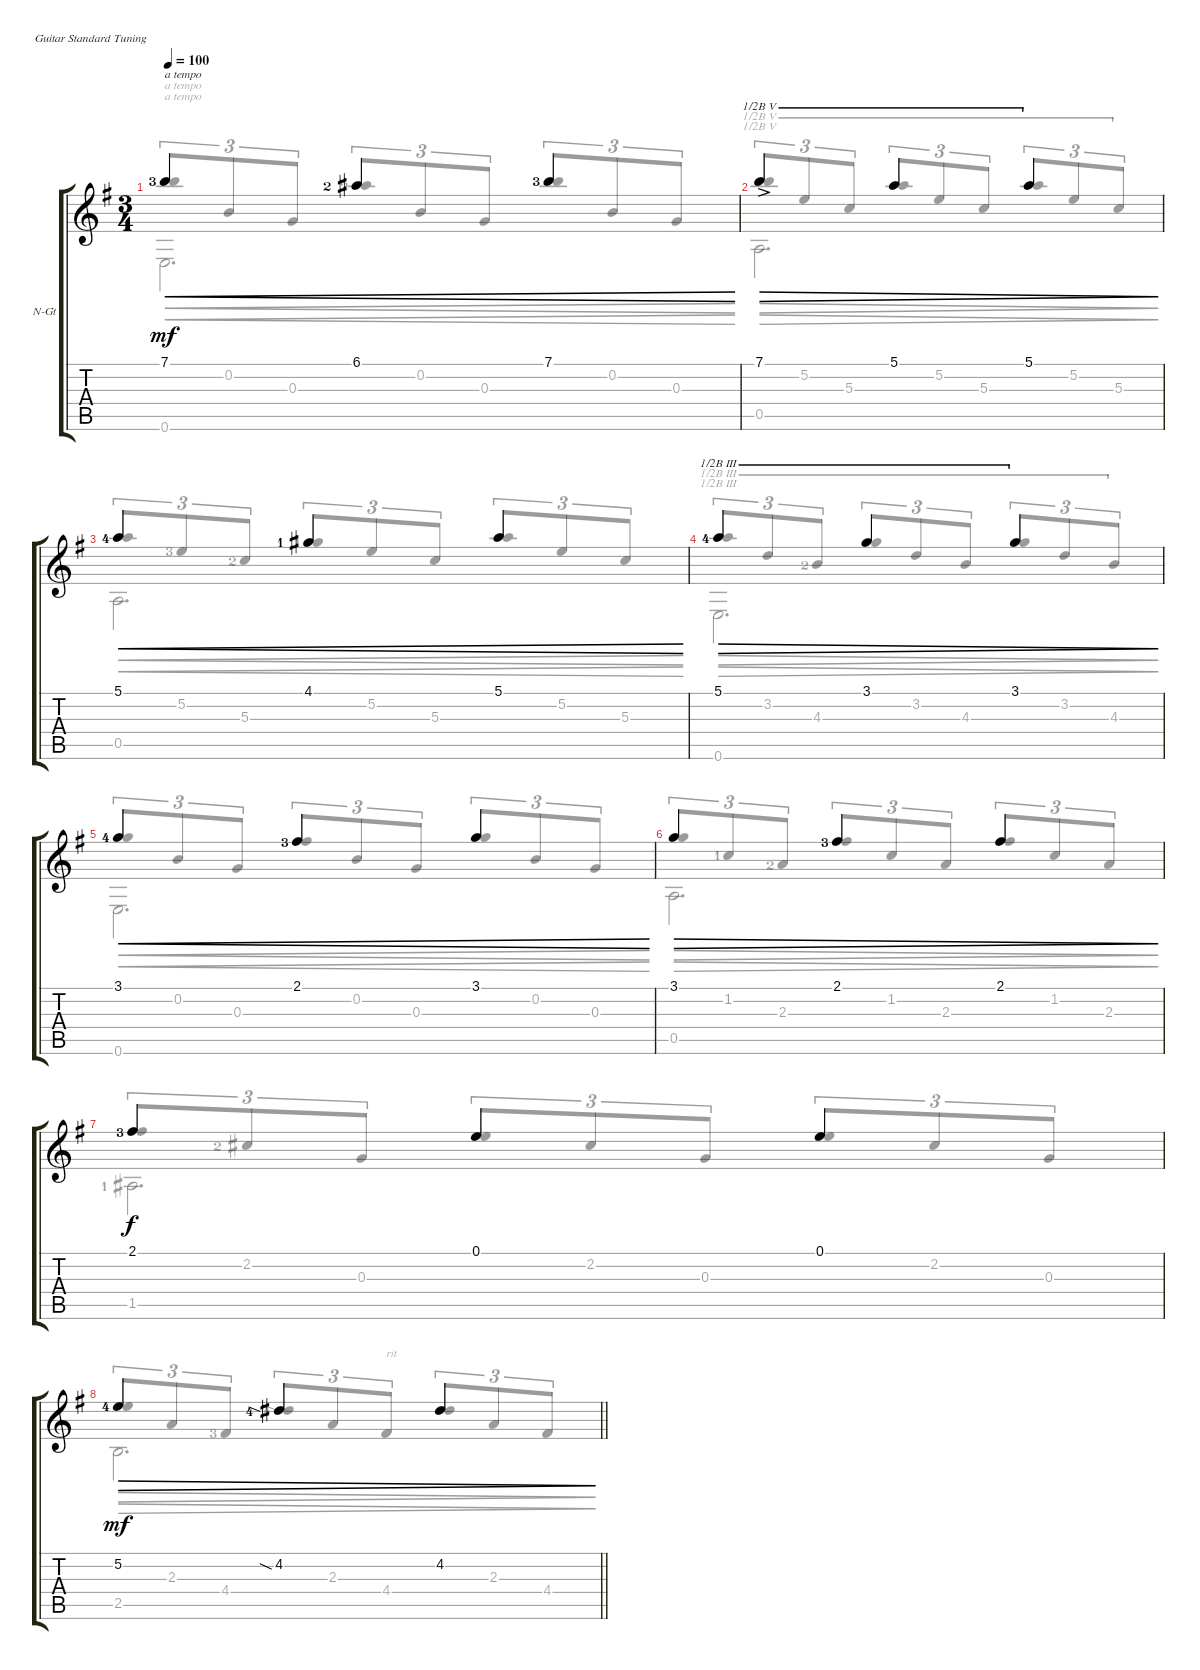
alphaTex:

\defaultSystemsLayout 4
\bracketExtendMode groupsimilarinstruments
\firstSystemTrackNameOrientation horizontal
\otherSystemsTrackNameOrientation horizontal
\track ("Nylon Guitar" "N-Gt") {instrument acousticguitarsteel}
\staff {score tabs}
\tuning (E4 B3 G3 D3 A2 E2)
\voice
\ts (3 4)
\tempo 100
\clef g2
\ks eminor
7.1{lf 4}.4{txt "a tempo" cre dy mf} 6.1{lf 3}.4{cre} 7.1{lf 4}.4{cre} |
7.1{ac}.4{dec barre (5 half)} 5.1.4{dec barre (5 half)} 5.1.4{dec barre (5 half)} |
5.1{lf 5}.4{cre} 4.1{lf 2}.4{cre} 5.1.4{cre} |
5.1{lf 5}.4{dec barre (3 half)} 3.1.4{dec barre (3 half)} 3.1.4{dec barre (3 half)} |
3.1{lf 5}.4{cre} 2.1{lf 4}.4{cre} 3.1.4{cre} |
3.1.4{dec} 2.1{lf 4}.4{dec} 2.1.4{dec} |
2.1{lf 4}.4{dy f} 0.1.4 0.1.4 |
\barLineRight lightlight
5.2{lf 5}.4{dec dy mf} 4.2{sia lf 5}.4{dec} 4.2.4{dec}
\voice
\clef g2
\ottava regular
\simile none
\ks eminor
7.1{lf 4}.8{tu (3 2) txt "a tempo" cre dy mf beam invert} 0.2.8{tu (3 2) cre} 0.3.8{tu (3 2) cre} 6.1{lf 3}.8{tu (3 2) cre beam invert} 0.2.8{tu (3 2) cre} 0.3.8{tu (3 2) cre} 7.1{lf 4}.8{tu (3 2) cre beam invert} 0.2.8{tu (3 2) cre} 0.3.8{tu (3 2) cre} |
7.1{ac}.8{tu (3 2) dec barre (5 half) beam invert} 5.2.8{tu (3 2) dec barre (5 half)} 5.3.8{tu (3 2) dec barre (5 half)} 5.1.8{tu (3 2) dec barre (5 half) beam invert} 5.2.8{tu (3 2) dec barre (5 half)} 5.3.8{tu (3 2) dec barre (5 half)} 5.1.8{tu (3 2) dec barre (5 half) beam invert} 5.2.8{tu (3 2) dec barre (5 half)} 5.3.8{tu (3 2) dec barre (5 half)} |
5.1{lf 5}.8{tu (3 2) cre beam invert} 5.2{lf 4}.8{tu (3 2) cre} 5.3{lf 3}.8{tu (3 2) cre} 4.1{lf 2}.8{tu (3 2) cre beam invert} 5.2.8{tu (3 2) cre} 5.3.8{tu (3 2) cre} 5.1.8{tu (3 2) cre beam invert} 5.2.8{tu (3 2) cre} 5.3.8{tu (3 2) cre} |
5.1{lf 5}.8{tu (3 2) dec barre (3 half) beam invert} 3.2.8{tu (3 2) dec barre (3 half)} 4.3{lf 3}.8{tu (3 2) dec barre (3 half)} 3.1.8{tu (3 2) dec barre (3 half) beam invert} 3.2.8{tu (3 2) dec barre (3 half)} 4.3.8{tu (3 2) dec barre (3 half)} 3.1.8{tu (3 2) dec barre (3 half) beam invert} 3.2.8{tu (3 2) dec barre (3 half)} 4.3.8{tu (3 2) dec barre (3 half)} |
3.1{lf 5}.8{tu (3 2) cre beam invert} 0.2.8{tu (3 2) cre} 0.3.8{tu (3 2) cre} 2.1{lf 4}.8{tu (3 2) cre beam invert} 0.2.8{tu (3 2) cre} 0.3.8{tu (3 2) cre} 3.1.8{tu (3 2) cre beam invert} 0.2.8{tu (3 2) cre} 0.3.8{tu (3 2) cre} |
3.1.8{tu (3 2) dec beam invert} 1.2{lf 2}.8{tu (3 2) dec} 2.3{lf 3}.8{tu (3 2) dec} 2.1{lf 4}.8{tu (3 2) dec beam invert} 1.2.8{tu (3 2) dec} 2.3.8{tu (3 2) dec} 2.1.8{tu (3 2) dec beam invert} 1.2.8{tu (3 2) dec} 2.3.8{tu (3 2) dec} |
2.1{lf 4}.8{tu (3 2) dy f beam invert} 2.2{lf 3}.8{tu (3 2)} 0.3.8{tu (3 2)} 0.1.8{tu (3 2) beam invert} 2.2.8{tu (3 2)} 0.3.8{tu (3 2)} 0.1.8{tu (3 2) beam invert} 2.2.8{tu (3 2)} 0.3.8{tu (3 2)} |
\barLineRight lightlight
5.2{lf 5}.8{tu (3 2) dec dy mf beam invert} 2.3.8{tu (3 2) dec} 4.4{lf 4}.8{tu (3 2) dec} 4.2{sia lf 5}.8{tu (3 2) dec beam invert} 2.3.8{tu (3 2) dec} 4.4.8{tu (3 2) txt "rit" dec} 4.2.8{tu (3 2) dec beam invert} 2.3.8{tu (3 2) dec} 4.4.8{tu (3 2) dec}
\voice
\clef g2
\ottava regular
\simile none
\ks eminor
0.6.2{d txt "a tempo" cre dy mf} |
0.5.2{d dec barre (5 half)} |
0.5.2{d cre} |
0.6.2{d dec barre (3 half)} |
0.6.2{d cre} |
0.5.2{d dec} |
1.5{lf 2}.2{d dy f} |
\barLineRight lightlight
2.5.2{d dec dy mf}
